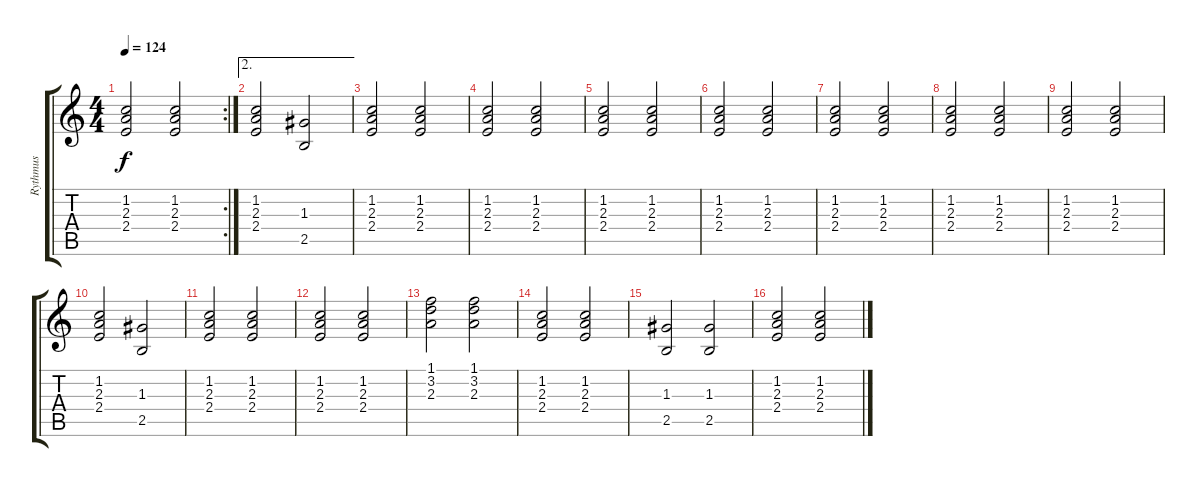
\track ("Rythmus" "Rythmus") {instrument acousticguitarsteel}
\staff {score tabs}
\tuning (E4 B3 G3 D3 A2 E2) {hide}
\rc 2
\ts (4 4)
\tempo 124
\clef g2
\ks c
(1.2 2.3 2.4).2{dy f} (1.2 2.3 2.4).2 |
\ae 2
(1.2 2.3 2.4).2 (1.3 2.5).2 |
(1.2 2.3 2.4).2 (1.2 2.3 2.4).2 |
(1.2 2.3 2.4).2 (1.2 2.3 2.4).2 |
(1.2 2.3 2.4).2 (1.2 2.3 2.4).2 |
(1.2 2.3 2.4).2 (1.2 2.3 2.4).2 |
(1.2 2.3 2.4).2 (1.2 2.3 2.4).2 |
(1.2 2.3 2.4).2 (1.2 2.3 2.4).2 |
(1.2 2.3 2.4).2 (1.2 2.3 2.4).2 |
(1.2 2.3 2.4).2 (1.3 2.5).2 |
(1.2 2.3 2.4).2 (1.2 2.3 2.4).2 |
(1.2 2.3 2.4).2 (1.2 2.3 2.4).2 |
(1.1 3.2 2.3).2 (1.1 3.2 2.3).2 |
(1.2 2.3 2.4).2 (1.2 2.3 2.4).2 |
(1.3 2.5).2 (1.3 2.5).2 |
(1.2 2.3 2.4).2 (1.2 2.3 2.4).2
